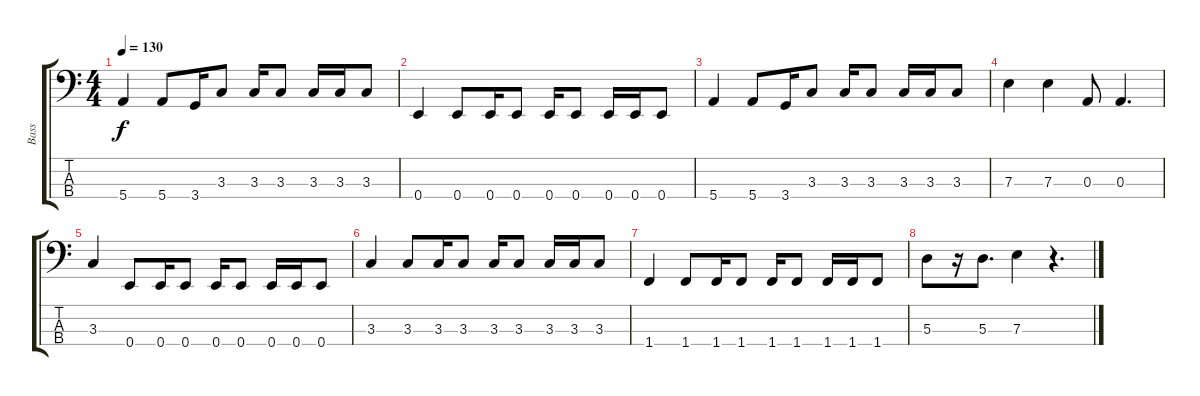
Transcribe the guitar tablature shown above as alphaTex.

\track ("Bass" "Bass") {instrument electricbasspick}
\staff {score tabs}
\tuning (G2 D2 A1 E1) {hide}
\ts (4 4)
\tempo 130
\clef f4
\ks c
5.4.4{dy f} 5.4.8 3.4.16 3.3.8 3.3.16 3.3.8 3.3.16 3.3.16 3.3.8 |
0.4.4 0.4.8 0.4.16 0.4.8 0.4.16 0.4.8 0.4.16 0.4.16 0.4.8 |
5.4.4 5.4.8 3.4.16 3.3.8 3.3.16 3.3.8 3.3.16 3.3.16 3.3.8 |
7.3.4 7.3.4 0.3.8 0.3.4{d} |
3.3.4 0.4.8 0.4.16 0.4.8 0.4.16 0.4.8 0.4.16 0.4.16 0.4.8 |
3.3.4 3.3.8 3.3.16 3.3.8 3.3.16 3.3.8 3.3.16 3.3.16 3.3.8 |
1.4.4 1.4.8 1.4.16 1.4.8 1.4.16 1.4.8 1.4.16 1.4.16 1.4.8 |
5.3.8 r.16 5.3.8{d} 7.3.4 r.4{d}
